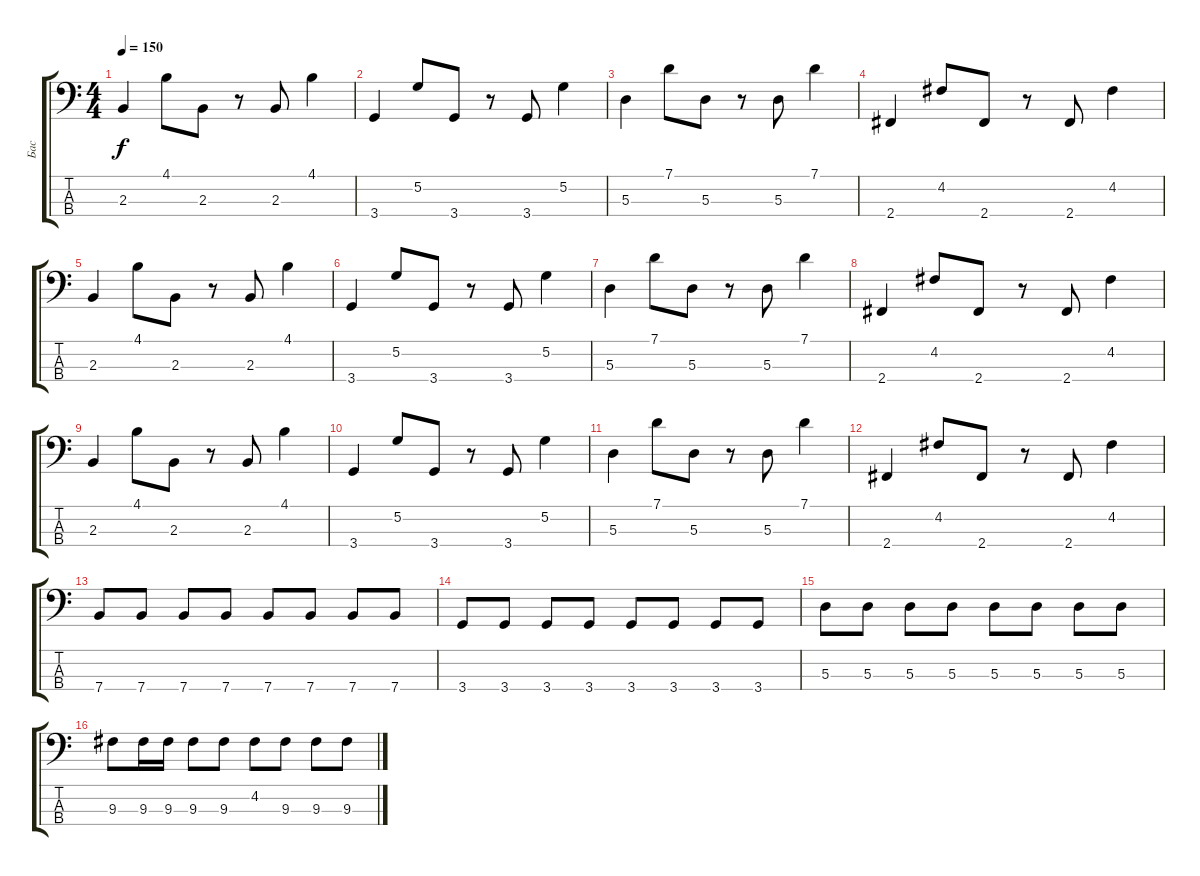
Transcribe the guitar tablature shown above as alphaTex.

\track ("Бас" "Бас") {instrument electricbassfinger}
\staff {score tabs}
\tuning (G2 D2 A1 E1) {hide}
\ts (4 4)
\tempo 150
\clef f4
\ks c
2.3.4{dy f} 4.1.8 2.3.8 r.8 2.3.8 4.1.4 |
3.4.4 5.2.8 3.4.8 r.8 3.4.8 5.2.4 |
5.3.4 7.1.8 5.3.8 r.8 5.3.8 7.1.4 |
2.4.4 4.2.8 2.4.8 r.8 2.4.8 4.2.4 |
2.3.4 4.1.8 2.3.8 r.8 2.3.8 4.1.4 |
3.4.4 5.2.8 3.4.8 r.8 3.4.8 5.2.4 |
5.3.4 7.1.8 5.3.8 r.8 5.3.8 7.1.4 |
2.4.4 4.2.8 2.4.8 r.8 2.4.8 4.2.4 |
2.3.4 4.1.8 2.3.8 r.8 2.3.8 4.1.4 |
3.4.4 5.2.8 3.4.8 r.8 3.4.8 5.2.4 |
5.3.4 7.1.8 5.3.8 r.8 5.3.8 7.1.4 |
2.4.4 4.2.8 2.4.8 r.8 2.4.8 4.2.4 |
7.4.8 7.4.8 7.4.8 7.4.8 7.4.8 7.4.8 7.4.8 7.4.8 |
3.4.8 3.4.8 3.4.8 3.4.8 3.4.8 3.4.8 3.4.8 3.4.8 |
5.3.8 5.3.8 5.3.8 5.3.8 5.3.8 5.3.8 5.3.8 5.3.8 |
9.3.8 9.3.16 9.3.16 9.3.8 9.3.8 4.2.8 9.3.8 9.3.8 9.3.8
